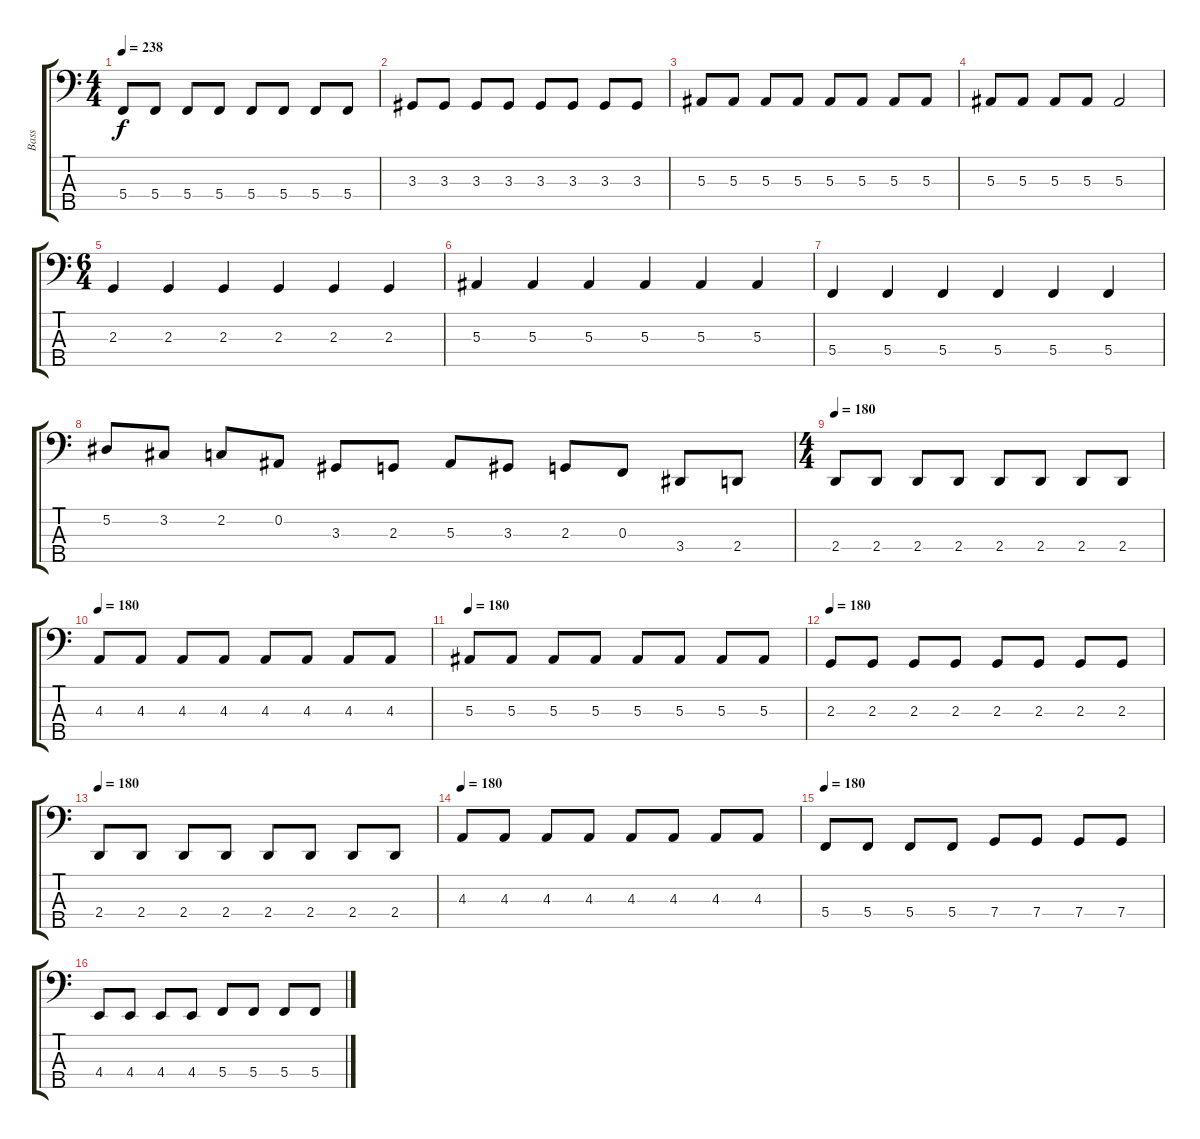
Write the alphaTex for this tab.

\track ("Bass" "Bass") {instrument electricbassfinger}
\staff {score tabs}
\tuning (Eb2 Bb1 F1 C1 G0) {hide}
\ts (4 4)
\tempo 238
\clef f4
\ks c
5.4.8{dy f} 5.4.8 5.4.8 5.4.8 5.4.8 5.4.8 5.4.8 5.4.8 |
3.3.8 3.3.8 3.3.8 3.3.8 3.3.8 3.3.8 3.3.8 3.3.8 |
5.3.8 5.3.8 5.3.8 5.3.8 5.3.8 5.3.8 5.3.8 5.3.8 |
5.3.8 5.3.8 5.3.8 5.3.8 5.3.2 |
\ts (6 4)
2.3.4 2.3.4 2.3.4 2.3.4 2.3.4 2.3.4 |
5.3.4 5.3.4 5.3.4 5.3.4 5.3.4 5.3.4 |
5.4.4 5.4.4 5.4.4 5.4.4 5.4.4 5.4.4 |
5.2.8 3.2.8 2.2.8 0.2.8 3.3.8 2.3.8 5.3.8 3.3.8 2.3.8 0.3.8 3.4.8 2.4.8 |
\ts (4 4)
\tempo 180
2.4.8 2.4.8 2.4.8 2.4.8 2.4.8 2.4.8 2.4.8 2.4.8 |
\tempo 180
4.3.8 4.3.8 4.3.8 4.3.8 4.3.8 4.3.8 4.3.8 4.3.8 |
\tempo 180
5.3.8 5.3.8 5.3.8 5.3.8 5.3.8 5.3.8 5.3.8 5.3.8 |
\tempo 180
2.3.8 2.3.8 2.3.8 2.3.8 2.3.8 2.3.8 2.3.8 2.3.8 |
\tempo 180
2.4.8 2.4.8 2.4.8 2.4.8 2.4.8 2.4.8 2.4.8 2.4.8 |
\tempo 180
4.3.8 4.3.8 4.3.8 4.3.8 4.3.8 4.3.8 4.3.8 4.3.8 |
\tempo 180
5.4.8 5.4.8 5.4.8 5.4.8 7.4.8 7.4.8 7.4.8 7.4.8 |
4.4.8 4.4.8 4.4.8 4.4.8 5.4.8 5.4.8 5.4.8 5.4.8
